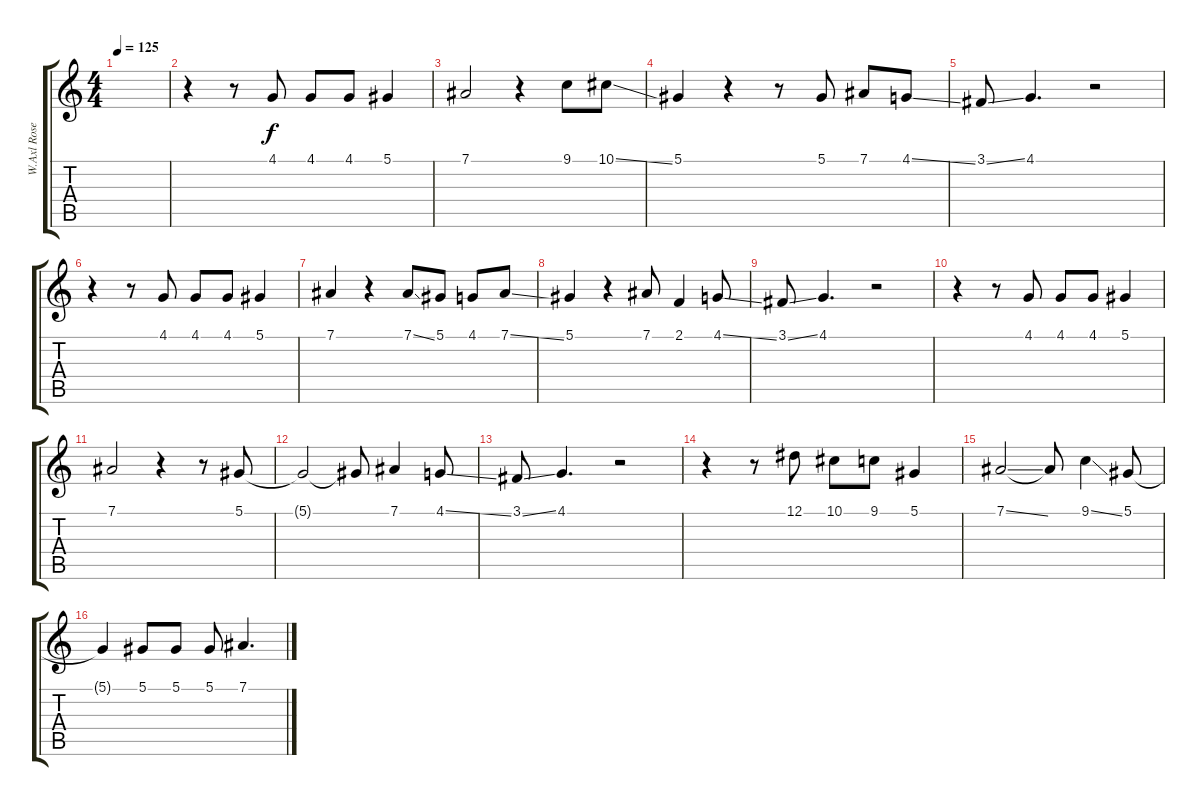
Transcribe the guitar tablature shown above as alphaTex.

\track ("W.Axl Rose" "W.Axl Rose") {instrument lead2sawtooth}
\staff {score tabs}
\tuning (Eb4 Bb3 Gb3 Db3 Ab2 Eb2) {hide}
\ts (4 4)
\tempo 125
\clef g2
\ks c
|
r.4 r.8 4.1.8 4.1.8 4.1.8 5.1.4 |
7.1.2 r.4 9.1.8 10.1{ss}.8 |
5.1.4 r.4 r.8 5.1.8 7.1.8 4.1{ss}.8 |
3.1{ss}.8 4.1.4{d} r.2 |
r.4 r.8 4.1.8 4.1.8 4.1.8 5.1.4 |
7.1.4 r.4 7.1{ss}.8 5.1.8 4.1.8 7.1{ss}.8 |
5.1.4 r.4 7.1.8 2.1.4 4.1{ss}.8 |
3.1{ss}.8 4.1.4{d} r.2 |
r.4 r.8 4.1.8 4.1.8 4.1.8 5.1.4 |
7.1.2 r.4 r.8 5.1.8 |
5.1{t}.2 5.1{t}.8 7.1.4 4.1{ss}.8 |
3.1{ss}.8 4.1.4{d} r.2 |
r.4 r.8 12.1.8 10.1.8 9.1.8 5.1.4 |
7.1{ss}.2 7.1{t}.8 9.1{ss}.4 5.1.8 |
5.1{t}.4 5.1.8 5.1.8 5.1.8 7.1.4{d}
